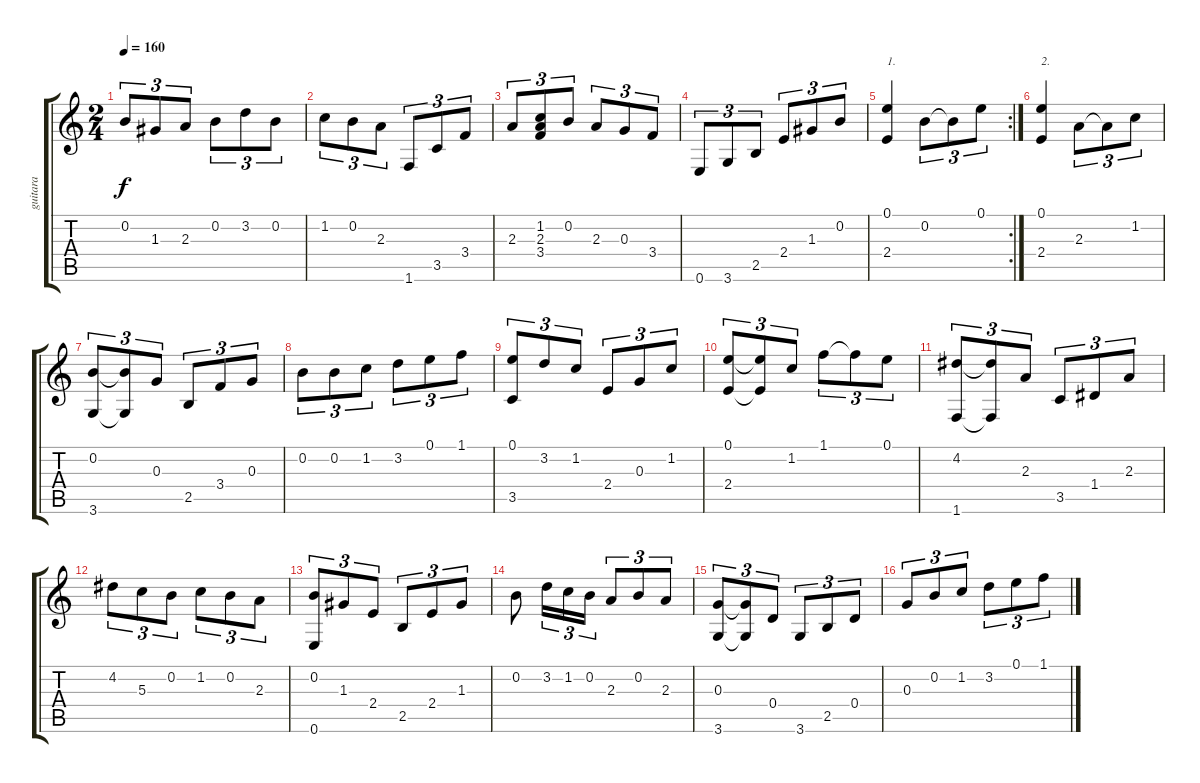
\track ("guitara " "guitara ") {instrument acousticguitarnylon}
\staff {score tabs}
\tuning (E4 B3 G3 D3 A2 E2) {hide}
\ts (2 4)
\tempo 160
\clef g2
\ks c
0.2.8{tu (3 2) dy f} 1.3.8{tu (3 2)} 2.3.8{tu (3 2)} 0.2.8{tu (3 2)} 3.2.8{tu (3 2)} 0.2.8{tu (3 2)} |
1.2.8{tu (3 2)} 0.2.8{tu (3 2)} 2.3.8{tu (3 2)} 1.6.8{tu (3 2)} 3.5.8{tu (3 2)} 3.4.8{tu (3 2)} |
2.3.8{tu (3 2)} (1.2 2.3 3.4).8{tu (3 2)} 0.2.8{tu (3 2)} 2.3.8{tu (3 2)} 0.3.8{tu (3 2)} 3.4.8{tu (3 2)} |
0.6.8{tu (3 2)} 3.6.8{tu (3 2)} 2.5.8{tu (3 2)} 2.4.8{tu (3 2)} 1.3.8{tu (3 2)} 0.2.8{tu (3 2)} |
\rc 2
(0.1 2.4).4{txt "1."} 0.2.8{tu (3 2)} 0.2{t}.8{tu (3 2)} 0.1.8{tu (3 2)} |
(0.1 2.4).4{txt "2."} 2.3.8{tu (3 2)} 2.3{t}.8{tu (3 2)} 1.2.8{tu (3 2)} |
(0.2 3.6).8{tu (3 2)} (0.2{t} 3.6{t}).8{tu (3 2)} 0.3.8{tu (3 2)} 2.5.8{tu (3 2)} 3.4.8{tu (3 2)} 0.3.8{tu (3 2)} |
0.2.8{tu (3 2)} 0.2.8{tu (3 2)} 1.2.8{tu (3 2)} 3.2.8{tu (3 2)} 0.1.8{tu (3 2)} 1.1.8{tu (3 2)} |
(0.1 3.5).8{tu (3 2)} 3.2.8{tu (3 2)} 1.2.8{tu (3 2)} 2.4.8{tu (3 2)} 0.3.8{tu (3 2)} 1.2.8{tu (3 2)} |
(0.1 2.4).8{tu (3 2)} (0.1{t} 2.4{t}).8{tu (3 2)} 1.2.8{tu (3 2)} 1.1.8{tu (3 2)} 1.1{t}.8{tu (3 2)} 0.1.8{tu (3 2)} |
(4.2 1.6).8{tu (3 2)} (4.2{t} 1.6{t}).8{tu (3 2)} 2.3.8{tu (3 2)} 3.5.8{tu (3 2)} 1.4.8{tu (3 2)} 2.3.8{tu (3 2)} |
4.2.8{tu (3 2)} 5.3.8{tu (3 2)} 0.2.8{tu (3 2)} 1.2.8{tu (3 2)} 0.2.8{tu (3 2)} 2.3.8{tu (3 2)} |
(0.2 0.6).8{tu (3 2)} 1.3.8{tu (3 2)} 2.4.8{tu (3 2)} 2.5.8{tu (3 2)} 2.4.8{tu (3 2)} 1.3.8{tu (3 2)} |
0.2.8 3.2.16{tu (3 2)} 1.2.16{tu (3 2)} 0.2.16{tu (3 2)} 2.3.8{tu (3 2)} 0.2.8{tu (3 2)} 2.3.8{tu (3 2)} |
(0.3 3.6).8{tu (3 2)} (0.3{t} 3.6{t}).8{tu (3 2)} 0.4.8{tu (3 2)} 3.6.8{tu (3 2)} 2.5.8{tu (3 2)} 0.4.8{tu (3 2)} |
0.3.8{tu (3 2)} 0.2.8{tu (3 2)} 1.2.8{tu (3 2)} 3.2.8{tu (3 2)} 0.1.8{tu (3 2)} 1.1.8{tu (3 2)}
